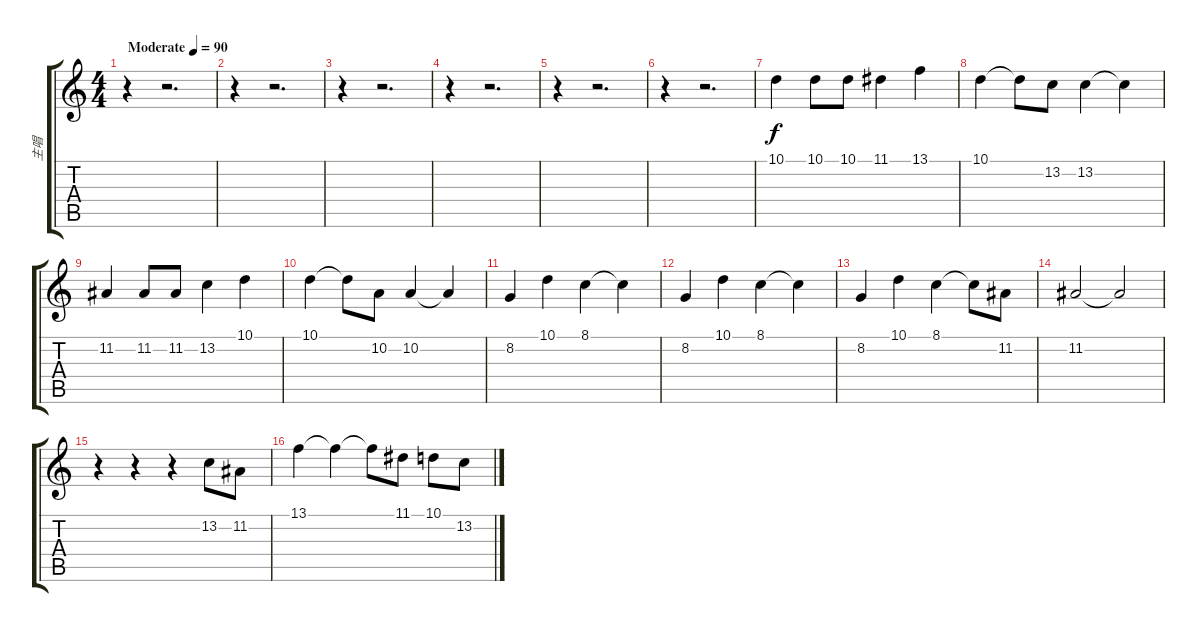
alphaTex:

\track ("主唱" "主唱") {instrument stringensemble1}
\staff {score tabs}
\tuning (E4 B3 G3 D3 A2 E2) {hide}
\ts (4 4)
\tempo (90 "Moderate")
\clef g2
\ks c
r.4{dy f instrument stringensemble1} r.2{d} |
r.4 r.2{d} |
r.4 r.2{d} |
r.4 r.2{d} |
r.4 r.2{d} |
r.4 r.2{d} |
10.1.4 10.1.8 10.1.8 11.1.4 13.1.4 |
10.1.4 10.1{t}.8 13.2.8 13.2.4 13.2{t}.4 |
11.2.4 11.2.8 11.2.8 13.2.4 10.1.4 |
10.1.4 10.1{t}.8 10.2.8 10.2.4 10.2{t}.4 |
8.2.4 10.1.4 8.1.4 8.1{t}.4 |
8.2.4 10.1.4 8.1.4 8.1{t}.4 |
8.2.4 10.1.4 8.1.4 8.1{t}.8 11.2.8 |
11.2.2 11.2{t}.2 |
r.4 r.4 r.4 13.2.8 11.2.8 |
13.1.4 13.1{t}.4 13.1{t}.8 11.1.8 10.1.8 13.2.8
